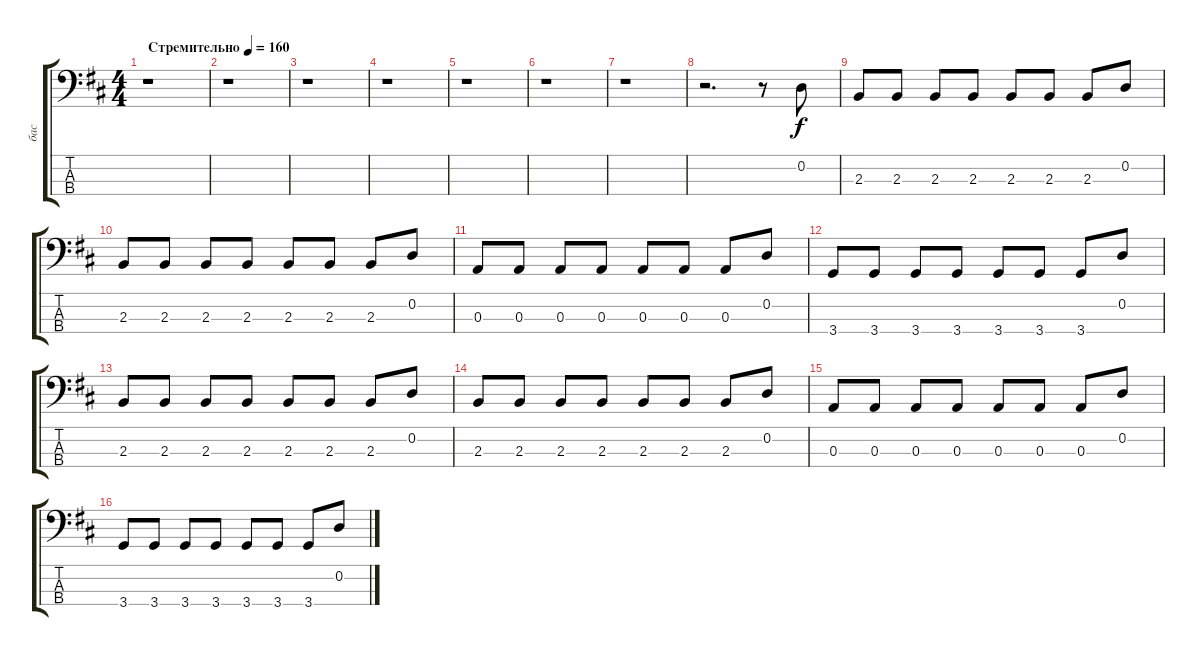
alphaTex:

\track ("бас" "бас") {instrument electricbassfinger}
\staff {score tabs}
\tuning (G2 D2 A1 E1) {hide}
\ts (4 4)
\tempo (160 "Стремительно")
\clef f4
\ks bminor
r.1{dy f instrument electricbassfinger} |
r.1 |
r.1 |
r.1 |
r.1 |
r.1 |
r.1 |
r.2{d} r.8 0.2.8 |
2.3.8 2.3.8 2.3.8 2.3.8 2.3.8 2.3.8 2.3.8 0.2.8 |
2.3.8 2.3.8 2.3.8 2.3.8 2.3.8 2.3.8 2.3.8 0.2.8 |
0.3.8 0.3.8 0.3.8 0.3.8 0.3.8 0.3.8 0.3.8 0.2.8 |
3.4.8 3.4.8 3.4.8 3.4.8 3.4.8 3.4.8 3.4.8 0.2.8 |
2.3.8 2.3.8 2.3.8 2.3.8 2.3.8 2.3.8 2.3.8 0.2.8 |
2.3.8 2.3.8 2.3.8 2.3.8 2.3.8 2.3.8 2.3.8 0.2.8 |
0.3.8 0.3.8 0.3.8 0.3.8 0.3.8 0.3.8 0.3.8 0.2.8 |
3.4.8 3.4.8 3.4.8 3.4.8 3.4.8 3.4.8 3.4.8 0.2.8
